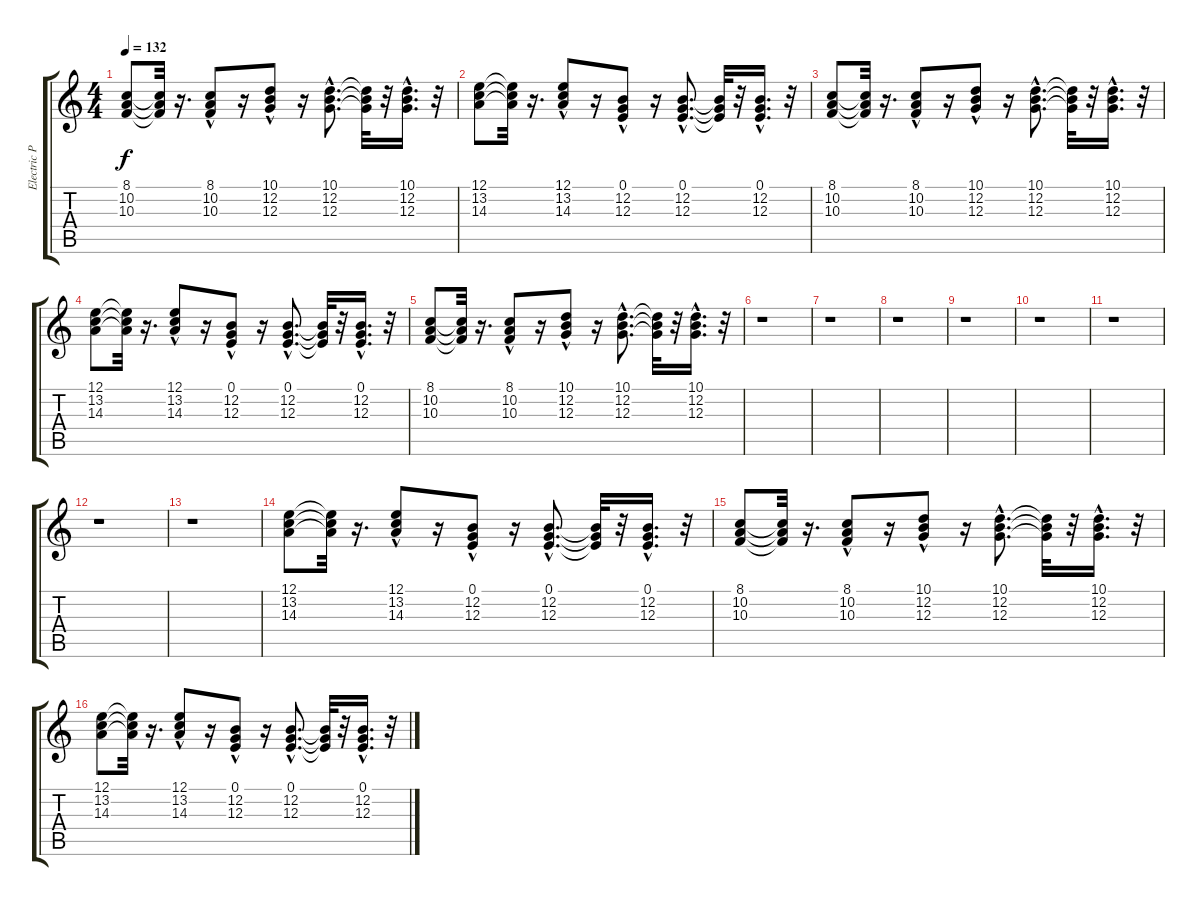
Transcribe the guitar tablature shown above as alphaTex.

\track ("Electric Piano" "Electric P") {instrument electricgrandpiano}
\staff {score tabs}
\tuning (E4 B3 G3 D3 A2 E2) {hide}
\ts (4 4)
\tempo 132
\clef g2
\ks c
(8.1 10.2 10.3).8{dy f} (8.1{t} 10.2{t} 10.3{t}).32 r.16{d} (8.1{hac} 10.2{hac} 10.3).8 r.16 (10.1 12.2{hac} 12.3{hac}).8 r.16 (10.1{hac} 12.2{hac} 12.3{hac}).8{d} (10.1{t} 12.2{t} 12.3{t}).32 r.32 (10.1{hac} 12.2 12.3).16{d} r.32 |
(12.1 13.2 14.3).8 (12.1{t} 13.2{t} 14.3{t}).32 r.16{d} (12.1{hac} 13.2{hac} 14.3).8 r.16 (0.1{hac} 12.2 12.3{hac}).8 r.16 (0.1{hac} 12.2{hac} 12.3{hac}).8{d} (0.1{t} 12.2{t} 12.3{t}).32 r.32 (0.1 12.2{hac} 12.3).16{d} r.32 |
(8.1 10.2 10.3).8 (8.1{t} 10.2{t} 10.3{t}).32 r.16{d} (8.1{hac} 10.2{hac} 10.3).8 r.16 (10.1 12.2{hac} 12.3{hac}).8 r.16 (10.1{hac} 12.2{hac} 12.3{hac}).8{d} (10.1{t} 12.2{t} 12.3{t}).32 r.32 (10.1{hac} 12.2 12.3).16{d} r.32 |
(12.1 13.2 14.3).8 (12.1{t} 13.2{t} 14.3{t}).32 r.16{d} (12.1{hac} 13.2{hac} 14.3).8 r.16 (0.1{hac} 12.2 12.3{hac}).8 r.16 (0.1{hac} 12.2{hac} 12.3{hac}).8{d} (0.1{t} 12.2{t} 12.3{t}).32 r.32 (0.1 12.2{hac} 12.3).16{d} r.32 |
(8.1 10.2 10.3).8 (8.1{t} 10.2{t} 10.3{t}).32 r.16{d} (8.1{hac} 10.2{hac} 10.3).8 r.16 (10.1 12.2{hac} 12.3{hac}).8 r.16 (10.1{hac} 12.2{hac} 12.3{hac}).8{d} (10.1{t} 12.2{t} 12.3{t}).32 r.32 (10.1{hac} 12.2 12.3).16{d} r.32 |
r.1 |
r.1 |
r.1 |
r.1 |
r.1 |
r.1 |
r.1 |
r.1 |
(12.1 13.2 14.3).8 (12.1{t} 13.2{t} 14.3{t}).32 r.16{d} (12.1{hac} 13.2{hac} 14.3).8 r.16 (0.1{hac} 12.2 12.3{hac}).8 r.16 (0.1{hac} 12.2{hac} 12.3{hac}).8{d} (0.1{t} 12.2{t} 12.3{t}).32 r.32 (0.1 12.2{hac} 12.3).16{d} r.32 |
(8.1 10.2 10.3).8 (8.1{t} 10.2{t} 10.3{t}).32 r.16{d} (8.1{hac} 10.2{hac} 10.3).8 r.16 (10.1 12.2{hac} 12.3{hac}).8 r.16 (10.1{hac} 12.2{hac} 12.3{hac}).8{d} (10.1{t} 12.2{t} 12.3{t}).32 r.32 (10.1{hac} 12.2 12.3).16{d} r.32 |
(12.1 13.2 14.3).8 (12.1{t} 13.2{t} 14.3{t}).32 r.16{d} (12.1{hac} 13.2{hac} 14.3).8 r.16 (0.1{hac} 12.2 12.3{hac}).8 r.16 (0.1{hac} 12.2{hac} 12.3{hac}).8{d} (0.1{t} 12.2{t} 12.3{t}).32 r.32 (0.1 12.2{hac} 12.3).16{d} r.32
